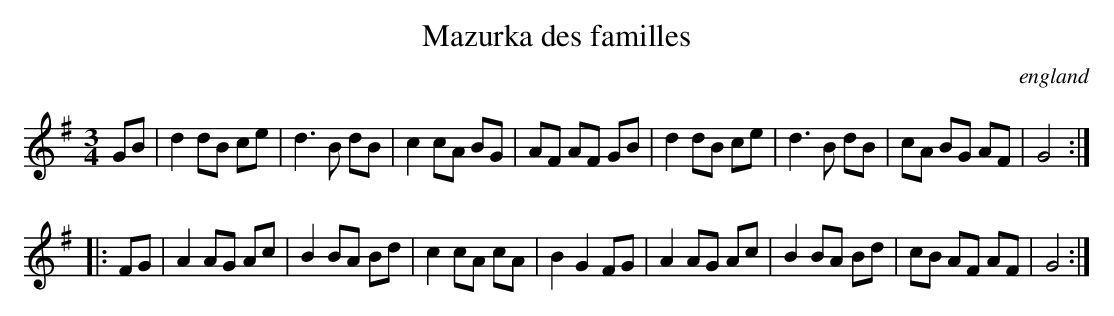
X:1
T:Mazurka des familles
O:england
M:3/4
L:1/8
K:G
GB|d2 dB ce|d3 B dB|c2 cA BG|AF AF GB|\
d2 dB ce|d3 B dB|cA BG AF|G4:|
|:FG|A2 AG Ac|B2 BA Bd|c2 cA cA|\
B2 G2 FG|A2 AG Ac|B2 BA Bd|cB AF AF|G4:|
